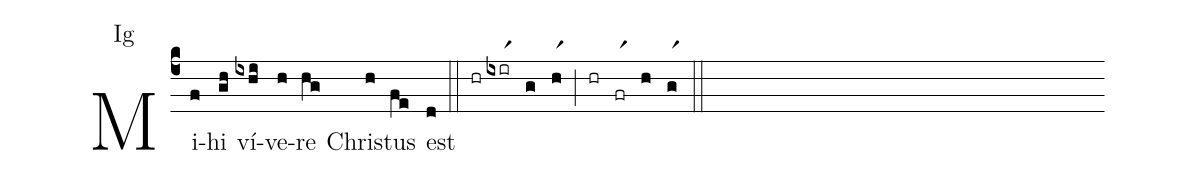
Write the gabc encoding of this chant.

annotation: Ig;
%%
(c4)Mi(f)hi(gh) ví(ixhi)ve(h)re(hg) Chri(h)stus(fe) est(d) (::) (hr)(ixirr1)(g)(hr1)(;)(hr)(frr1)(h)(gr1)(::)
